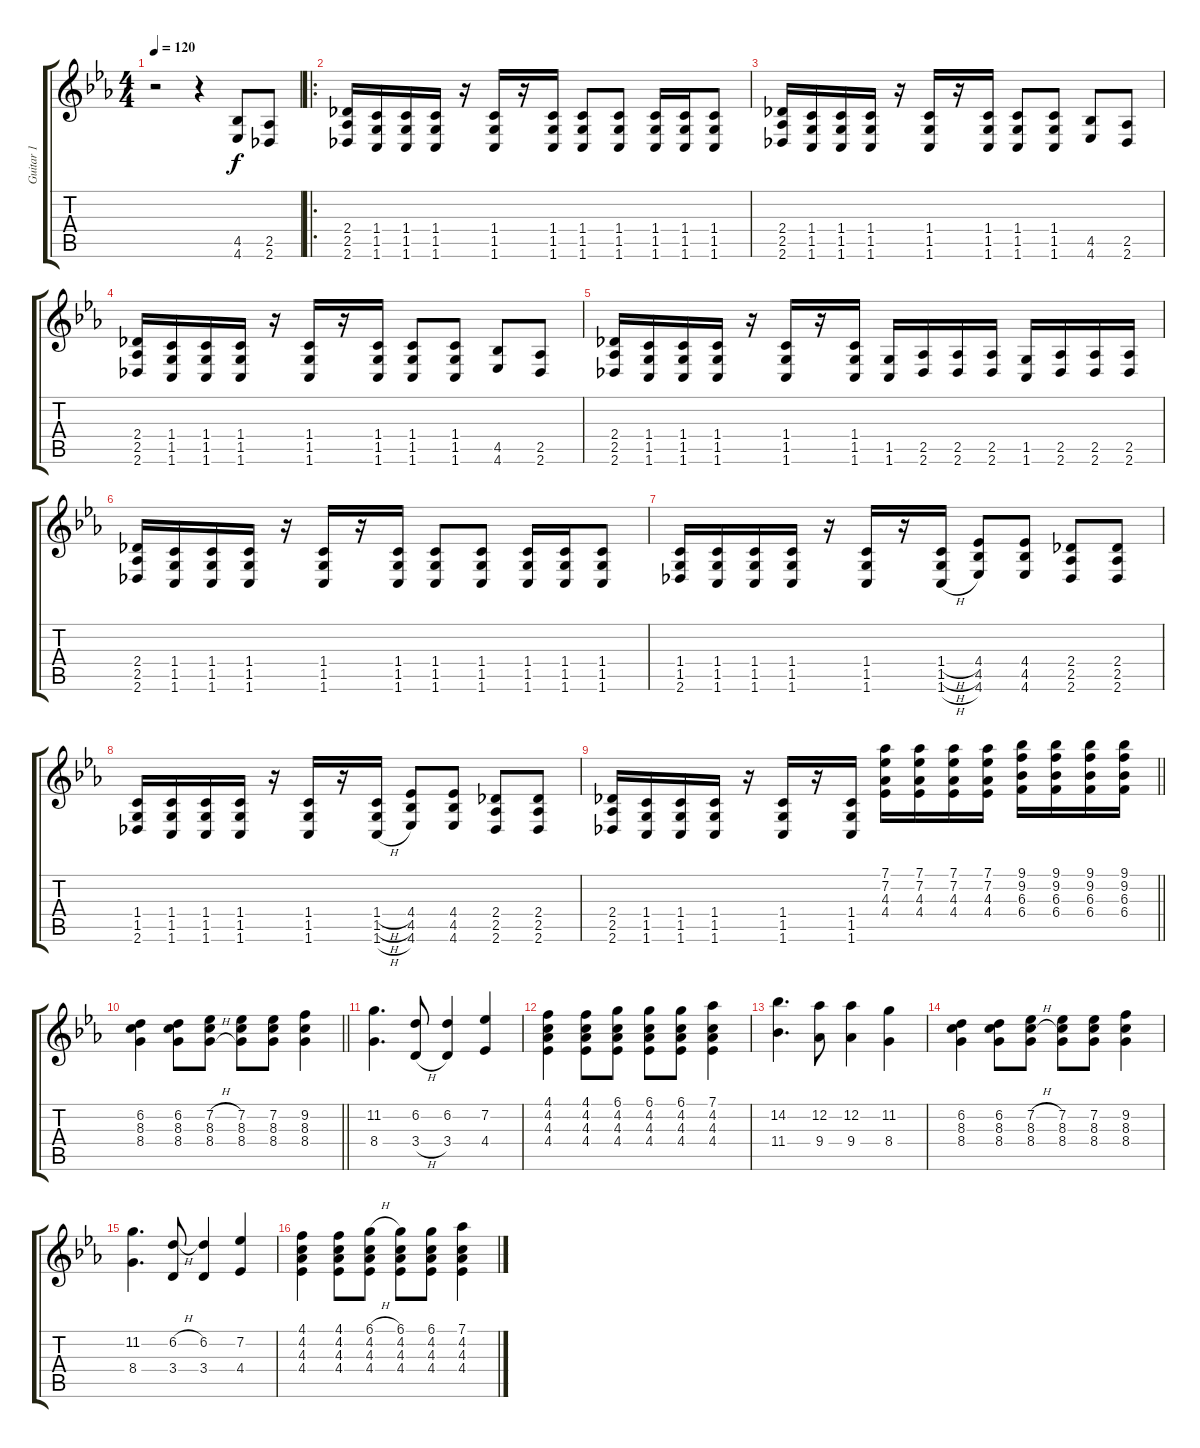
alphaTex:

\track ("Guitar 1" "Guitar 1") {instrument distortionguitar}
\staff {score tabs}
\tuning (Db4 Ab3 E3 B2 Gb2 B1) {hide}
\ts (4 4)
\tempo 120
\clef g2
\ks eb
r.2{dy f} r.4 (4.5 4.6).8 (2.5 2.6).8 |
\ro
(2.4 2.5 2.6).16 (1.4 1.5 1.6).16 (1.4 1.5 1.6).16 (1.4 1.5 1.6).16 r.16 (1.4 1.5 1.6).16 r.16 (1.4 1.5 1.6).16 (1.4 1.5 1.6).8 (1.4 1.5 1.6).8 (1.4 1.5 1.6).16 (1.4 1.5 1.6).16 (1.4 1.5 1.6).8 |
(2.4 2.5 2.6).16 (1.4 1.5 1.6).16 (1.4 1.5 1.6).16 (1.4 1.5 1.6).16 r.16 (1.4 1.5 1.6).16 r.16 (1.4 1.5 1.6).16 (1.4 1.5 1.6).8 (1.4 1.5 1.6).8 (4.5 4.6).8 (2.5 2.6).8 |
(2.4 2.5 2.6).16 (1.4 1.5 1.6).16 (1.4 1.5 1.6).16 (1.4 1.5 1.6).16 r.16 (1.4 1.5 1.6).16 r.16 (1.4 1.5 1.6).16 (1.4 1.5 1.6).8 (1.4 1.5 1.6).8 (4.5 4.6).8 (2.5 2.6).8 |
(2.4 2.5 2.6).16 (1.4 1.5 1.6).16 (1.4 1.5 1.6).16 (1.4 1.5 1.6).16 r.16 (1.4 1.5 1.6).16 r.16 (1.4 1.5 1.6).16 (1.5 1.6).16 (2.5 2.6).16 (2.5 2.6).16 (2.5 2.6).16 (1.5 1.6).16 (2.5 2.6).16 (2.5 2.6).16 (2.5 2.6).16 |
(2.4 2.5 2.6).16 (1.4 1.5 1.6).16 (1.4 1.5 1.6).16 (1.4 1.5 1.6).16 r.16 (1.4 1.5 1.6).16 r.16 (1.4 1.5 1.6).16 (1.4 1.5 1.6).8 (1.4 1.5 1.6).8 (1.4 1.5 1.6).16 (1.4 1.5 1.6).16 (1.4 1.5 1.6).8 |
(1.4 1.5 2.6).16 (1.4 1.5 1.6).16 (1.4 1.5 1.6).16 (1.4 1.5 1.6).16 r.16 (1.4 1.5 1.6).16 r.16 (1.4{h} 1.5{h} 1.6{h}).16 (4.4 4.5 4.6).8 (4.4 4.5 4.6).8 (2.4 2.5 2.6).8 (2.4 2.5 2.6).8 |
(1.4 1.5 2.6).16 (1.4 1.5 1.6).16 (1.4 1.5 1.6).16 (1.4 1.5 1.6).16 r.16 (1.4 1.5 1.6).16 r.16 (1.4{h} 1.5{h} 1.6{h}).16 (4.4 4.5 4.6).8 (4.4 4.5 4.6).8 (2.4 2.5 2.6).8 (2.4 2.5 2.6).8 |
\barLineRight lightlight
(2.4 2.5 2.6).16 (1.4 1.5 1.6).16 (1.4 1.5 1.6).16 (1.4 1.5 1.6).16 r.16 (1.4 1.5 1.6).16 r.16 (1.4 1.5 1.6).16 (7.1 7.2 4.3 4.4).16 (7.1 7.2 4.3 4.4).16 (7.1 7.2 4.3 4.4).16 (7.1 7.2 4.3 4.4).16 (9.1 9.2 6.3 6.4).16 (9.1 9.2 6.3 6.4).16 (9.1 9.2 6.3 6.4).16 (9.1 9.2 6.3 6.4).16 |
\barLineRight lightlight
(6.2 8.3 8.4).4 (6.2 8.3 8.4).8 (7.2{h} 8.3 8.4{h}).8 (7.2 8.3 8.4).8 (7.2 8.3 8.4).8 (9.2 8.3 8.4).4 |
(11.2 8.4).4{d} (6.2 3.4{h}).8 (6.2 3.4).4 (7.2 4.4).4 |
(4.1 4.2 4.3 4.4).4 (4.1 4.2 4.3 4.4).8 (6.1 4.2 4.3 4.4).8 (6.1 4.2 4.3 4.4).8 (6.1 4.2 4.3 4.4).8 (7.1 4.2 4.3 4.4).4 |
(14.2 11.4).4{d} (12.2 9.4).8 (12.2 9.4).4 (11.2 8.4).4 |
(6.2 8.3 8.4).4 (6.2 8.3 8.4).8 (7.2{h} 8.3{h} 8.4).8 (7.2 8.3 8.4).8 (7.2 8.3 8.4).8 (9.2 8.3 8.4).4 |
(11.2 8.4).4{d} (6.2{h} 3.4).8 (6.2 3.4).4 (7.2 4.4).4 |
(4.1 4.2 4.3 4.4).4 (4.1 4.2 4.3 4.4).8 (6.1{h} 4.2 4.3 4.4).8 (6.1 4.2 4.3 4.4).8 (6.1 4.2 4.3 4.4).8 (7.1 4.2 4.3 4.4).4
